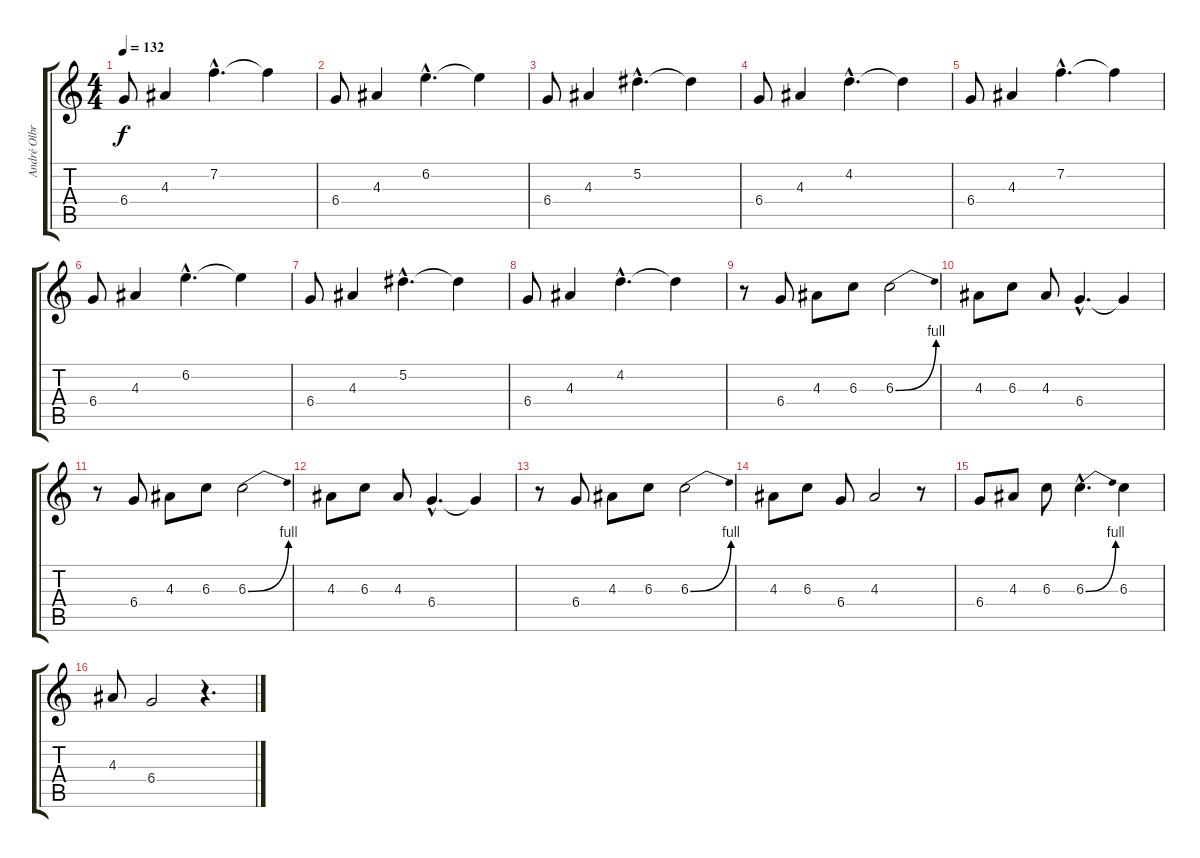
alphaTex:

\track ("André Olbrich" "André Olbr") {instrument distortionguitar}
\staff {score tabs}
\tuning (Eb4 Bb3 Gb3 Db3 Ab2 Eb2) {hide}
\ts (4 4)
\tempo 132
\clef g2
\ks c
6.4.8{dy f volume 11} 4.3.4 7.2{hac}.4{d} 7.2{t}.4 |
6.4.8 4.3.4 6.2{hac}.4{d} 6.2{t}.4 |
6.4.8 4.3.4 5.2{hac}.4{d} 5.2{t}.4 |
6.4.8 4.3.4 4.2{hac}.4{d} 4.2{t}.4 |
6.4.8 4.3.4 7.2{hac}.4{d} 7.2{t}.4 |
6.4.8 4.3.4 6.2{hac}.4{d} 6.2{t}.4 |
6.4.8 4.3.4 5.2{hac}.4{d} 5.2{t}.4 |
6.4.8 4.3.4 4.2{hac}.4{d} 4.2{t}.4 |
r.8{volume 13} 6.4.8 4.3.8 6.3.8 6.3{be (bend 0 0 60 4)}.2 |
4.3.8 6.3.8 4.3.8 6.4{hac}.4{d} 6.4{t}.4 |
r.8 6.4.8 4.3.8 6.3.8 6.3{be (bend 0 0 60 4)}.2 |
4.3.8 6.3.8 4.3.8 6.4{hac}.4{d} 6.4{t}.4 |
r.8 6.4.8 4.3.8 6.3.8 6.3{be (bend 0 0 60 4)}.2 |
4.3.8 6.3.8 6.4.8 4.3.2 r.8 |
6.4.8 4.3.8 6.3.8 6.3{be (bend 0 0 60 4) hac}.4{d} 6.3.4 |
4.3.8 6.4.2 r.4{d}
